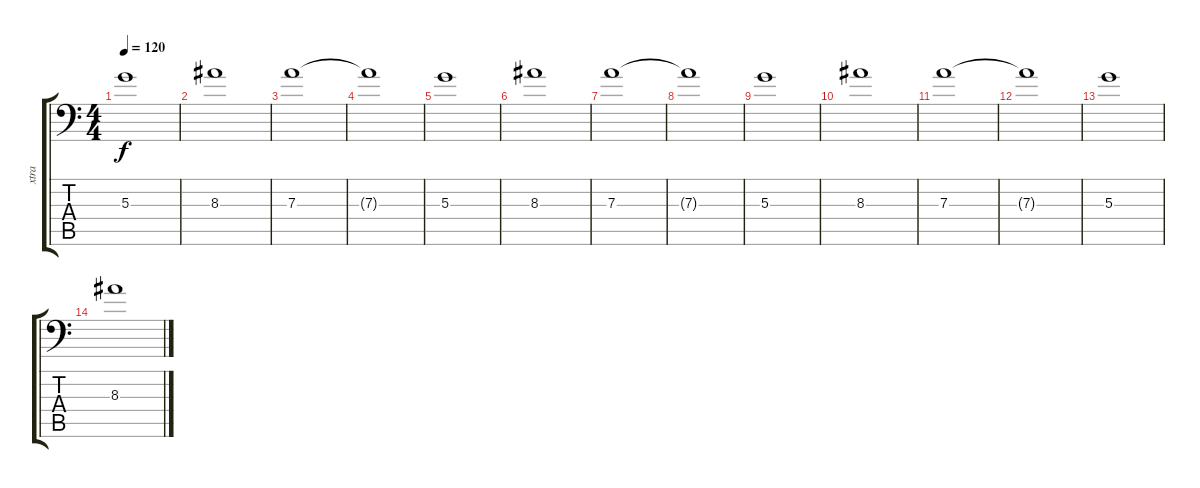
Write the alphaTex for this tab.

\track ("xtra" "xtra") {instrument distortionguitar}
\staff {score tabs}
\tuning (B3 Gb3 D3 A2 E2 A1) {hide}
\ts (4 4)
\tempo 120
\clef f4
\ks c
5.3.1{dy f} |
8.3.1 |
7.3.1 |
7.3{t}.1 |
5.3.1 |
8.3.1 |
7.3.1 |
7.3{t}.1 |
5.3.1 |
8.3.1 |
7.3.1 |
7.3{t}.1 |
5.3.1 |
8.3.1
